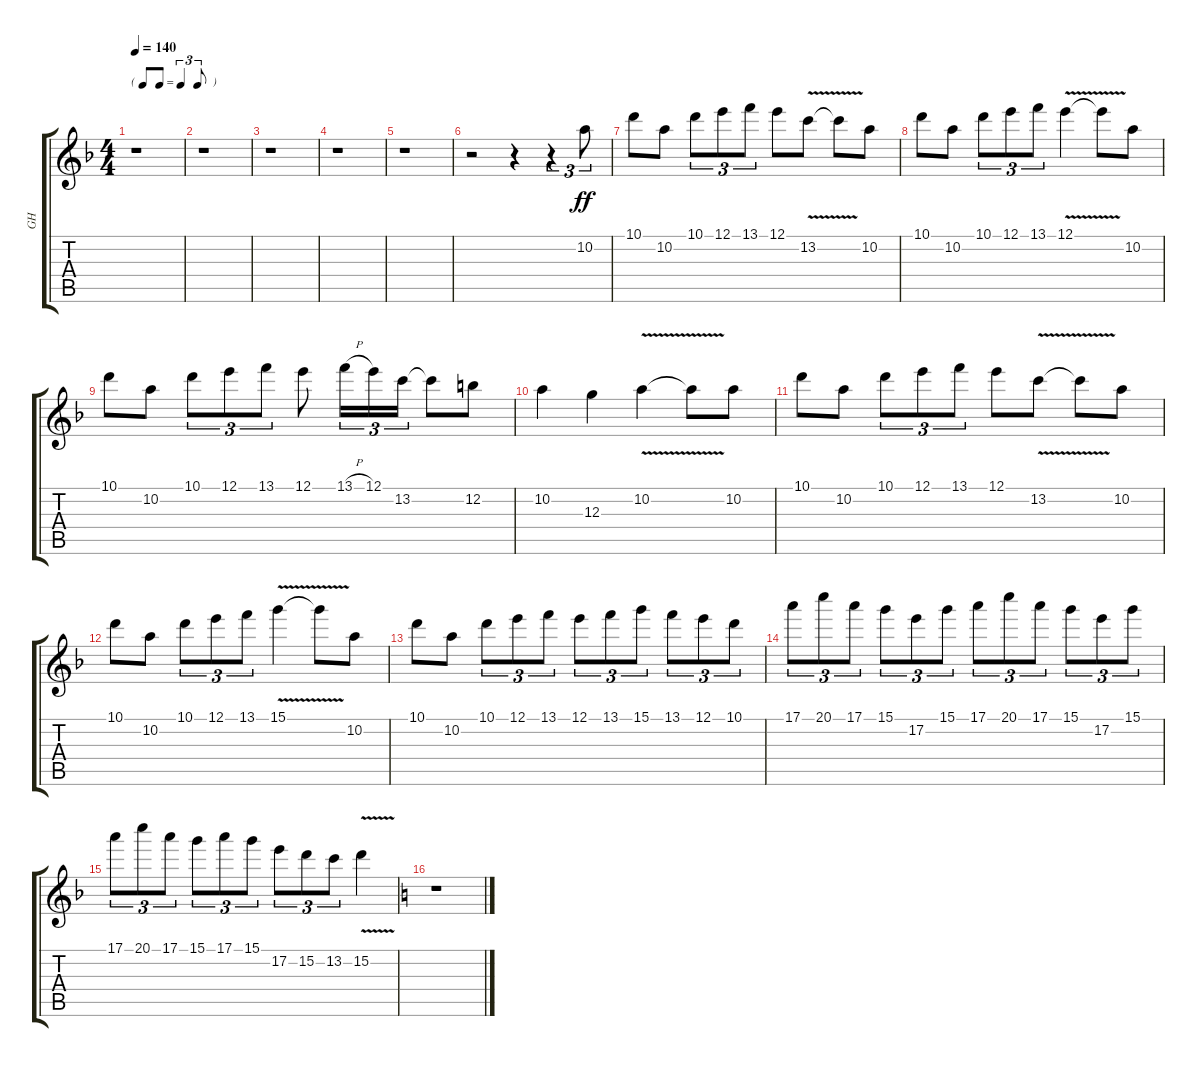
\track ("GH" "GH") {instrument acousticguitarsteel}
\staff {score tabs}
\tuning (E4 B3 G3 D3 A2 D2) {hide}
\ts (4 4)
\tf triplet8th
\tempo 140
\clef g2
\ks dminor
r.1{dy f} |
r.1 |
r.1 |
r.1 |
r.1 |
r.2 r.4 r.4{tu (3 2)} 10.2.8{tu (3 2) dy ff} |
10.1.8 10.2.8 10.1.8{tu (3 2)} 12.1.8{tu (3 2)} 13.1.8{tu (3 2)} 12.1.8 13.2{v}.8 13.2{t}.8 10.2.8 |
10.1.8 10.2.8 10.1.8{tu (3 2)} 12.1.8{tu (3 2)} 13.1.8{tu (3 2)} 12.1{v}.4 12.1{t}.8 10.2.8 |
10.1.8 10.2.8 10.1.8{tu (3 2)} 12.1.8{tu (3 2)} 13.1.8{tu (3 2)} 12.1.8 13.1{h}.16{tu (3 2)} 12.1.16{tu (3 2)} 13.2.16{tu (3 2)} 13.2{t}.8 12.2.8 |
10.2.4 12.3.4 10.2{v}.4 10.2{t}.8 10.2.8 |
10.1.8 10.2.8 10.1.8{tu (3 2)} 12.1.8{tu (3 2)} 13.1.8{tu (3 2)} 12.1.8 13.2{v}.8 13.2{t}.8 10.2.8 |
10.1.8 10.2.8 10.1.8{tu (3 2)} 12.1.8{tu (3 2)} 13.1.8{tu (3 2)} 15.1{v}.4 15.1{t}.8 10.2.8 |
10.1.8 10.2.8 10.1.8{tu (3 2)} 12.1.8{tu (3 2)} 13.1.8{tu (3 2)} 12.1.8{tu (3 2)} 13.1.8{tu (3 2)} 15.1.8{tu (3 2)} 13.1.8{tu (3 2)} 12.1.8{tu (3 2)} 10.1.8{tu (3 2)} |
17.1.8{tu (3 2)} 20.1.8{tu (3 2)} 17.1.8{tu (3 2)} 15.1.8{tu (3 2)} 17.2.8{tu (3 2)} 15.1.8{tu (3 2)} 17.1.8{tu (3 2)} 20.1.8{tu (3 2)} 17.1.8{tu (3 2)} 15.1.8{tu (3 2)} 17.2.8{tu (3 2)} 15.1.8{tu (3 2)} |
17.1.8{tu (3 2)} 20.1.8{tu (3 2)} 17.1.8{tu (3 2)} 15.1.8{tu (3 2)} 17.1.8{tu (3 2)} 15.1.8{tu (3 2)} 17.2.8{tu (3 2)} 15.2.8{tu (3 2)} 13.2.8{tu (3 2)} 15.2{v}.4 |
\ks aminor
r.1
